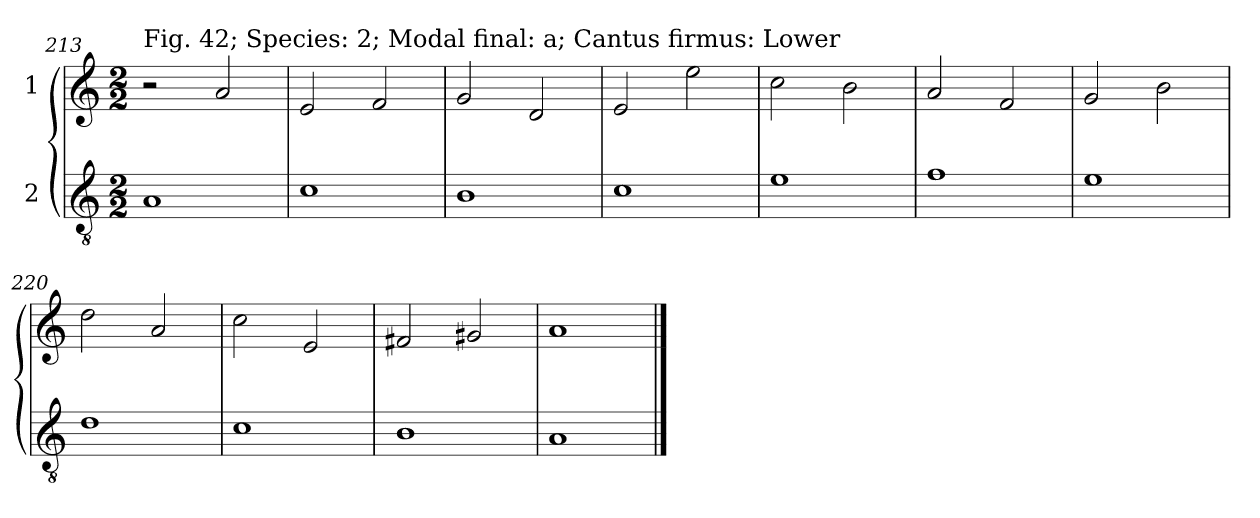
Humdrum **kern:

**kern	**kern
*part2	*part1
*staff2	*staff1
*I"2	*I"1
!!LO:LB:g=z
*clefGv2	*clefG2
*k[]	*k[]
*M2/2	*M2/2
=213	=213
!	!LO:TX:a:t=Fig. 42; Species&colon; 2; Modal final&colon; a; Cantus firmus&colon; Lower
1A	2r
.	2a/
=214	=214
1c	2e/
.	2f/
=215	=215
1B	2g/
.	2d/
=216	=216
1c	2e/
.	2ee\
=217	=217
1e	2cc\
.	2b\
=218	=218
1f	2a/
.	2f/
!!LO:LB:g=z
=219	=219
1e	2g/
.	2b\
=220	=220
1d	2dd\
.	2a/
=221	=221
1c	2cc\
.	2e/
=222	=222
1B	2f#X/
.	2g#X/
=223	=223
1A	1a
==	==
*-	*-
